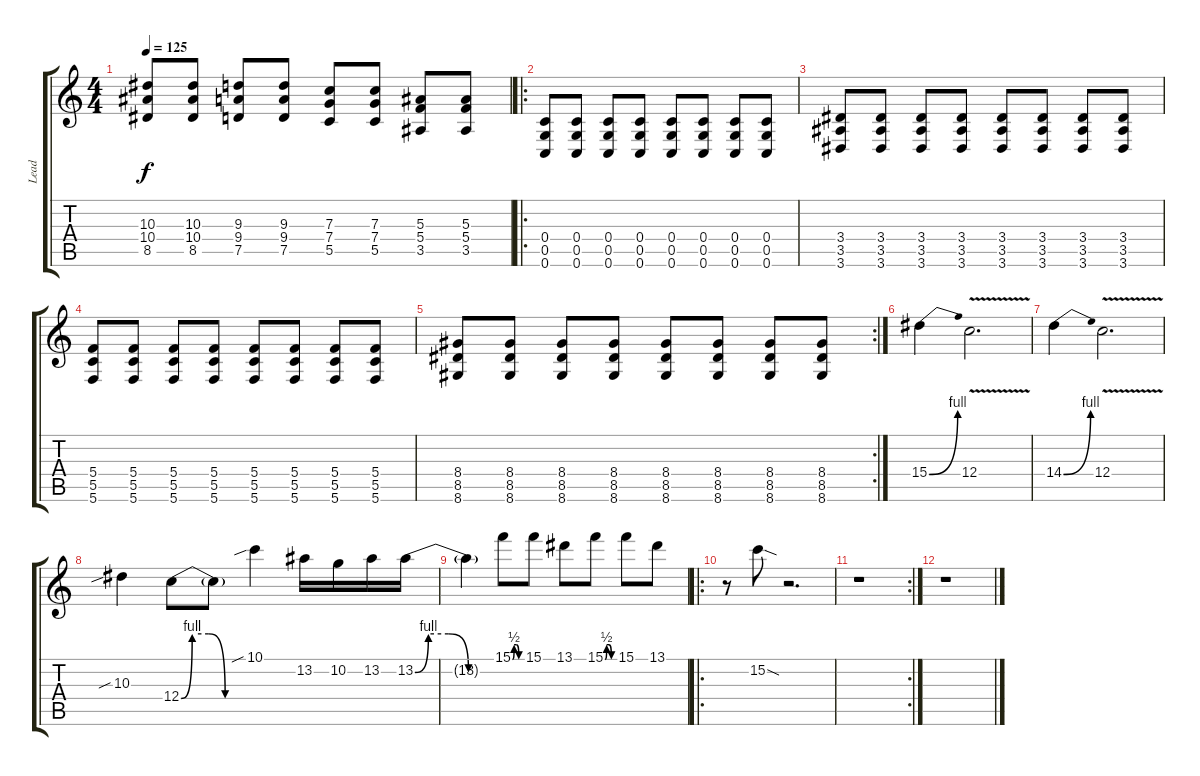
\track ("Lead" "Lead") {instrument overdrivenguitar}
\staff {score tabs}
\tuning (D4 A3 F3 C3 G2 C2) {hide}
\ts (4 4)
\tempo 125
\clef g2
\ks c
(10.3 10.4 8.5).8{dy f} (10.3 10.4 8.5).8 (9.3 9.4 7.5).8 (9.3 9.4 7.5).8 (7.3 7.4 5.5).8 (7.3 7.4 5.5).8 (5.3 5.4 3.5).8 (5.3 5.4 3.5).8 |
\ro
(0.4 0.5 0.6).8 (0.4 0.5 0.6).8 (0.4 0.5 0.6).8 (0.4 0.5 0.6).8 (0.4 0.5 0.6).8 (0.4 0.5 0.6).8 (0.4 0.5 0.6).8 (0.4 0.5 0.6).8 |
(3.4 3.5 3.6).8 (3.4 3.5 3.6).8 (3.4 3.5 3.6).8 (3.4 3.5 3.6).8 (3.4 3.5 3.6).8 (3.4 3.5 3.6).8 (3.4 3.5 3.6).8 (3.4 3.5 3.6).8 |
(5.4 5.5 5.6).8 (5.4 5.5 5.6).8 (5.4 5.5 5.6).8 (5.4 5.5 5.6).8 (5.4 5.5 5.6).8 (5.4 5.5 5.6).8 (5.4 5.5 5.6).8 (5.4 5.5 5.6).8 |
\rc 2
(8.4 8.5 8.6).8 (8.4 8.5 8.6).8 (8.4 8.5 8.6).8 (8.4 8.5 8.6).8 (8.4 8.5 8.6).8 (8.4 8.5 8.6).8 (8.4 8.5 8.6).8 (8.4 8.5 8.6).8 |
15.4{be (bend 0 0 60 4)}.4 12.4{v}.2{d} |
14.4{be (bend 0 0 60 4)}.4 12.4{v}.2{d} |
10.3{sib}.4 12.4{be (custom 0 0 10 4 25 4 40 0 60 0)}.8 12.4{t}.8 10.1{sib}.4 13.2.16 10.2.16 13.2.16 13.2{be (custom 0 0 10 4 25 4 40 0 60 0)}.16 |
13.2{t}.4 15.1{be (custom 0 0 10 2 25 2 40 0 60 0)}.8 15.1.8 13.1.8 15.1{be (custom 0 0 10 2 25 2 40 0 60 0)}.8 15.1.8 13.1.8 |
\ro
r.8 15.2{sod}.8 r.2{d} |
\rc 2
r.1 |
r.1
